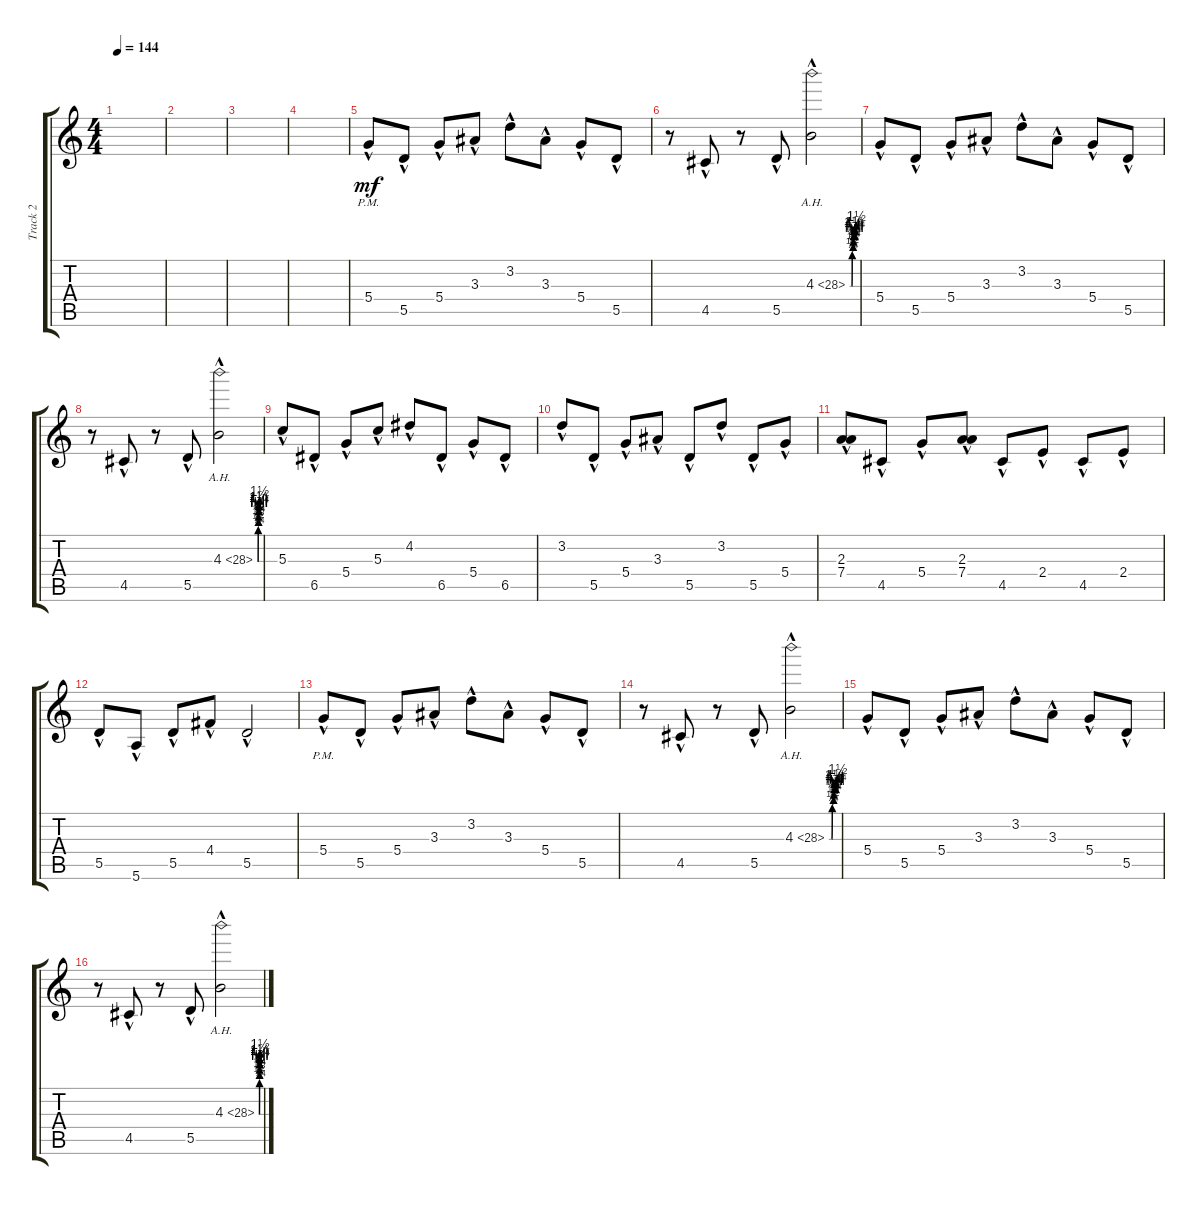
\track ("Track 2" "Track 2") {instrument distortionguitar}
\staff {score tabs}
\tuning (E4 B3 G3 D3 A2 E2) {hide}
\ts (4 4)
\tempo 144
\clef g2
\ks c
|
|
|
|
5.4{hac pm}.8{dy mf} 5.5{hac}.8 5.4{hac}.8 3.3{hac}.8 3.2{hac}.8 3.3{hac}.8 5.4{hac}.8 5.5{hac}.8 |
r.8 4.5{hac}.8 r.8 5.5{hac}.8 4.3{be (custom 0 0 6 0 9 0 15 0 18 0 21 1 23 1 26 1 28 1 30 2 32 3 34 4 36 5 41 4 44 3 47 4 50 5 55 5 60 6) ah 24 hac}.2 |
5.4{hac}.8 5.5{hac}.8 5.4{hac}.8 3.3{hac}.8 3.2{hac}.8 3.3{hac}.8 5.4{hac}.8 5.5{hac}.8 |
r.8 4.5{hac}.8 r.8 5.5{hac}.8 4.3{be (custom 0 0 6 0 9 0 15 0 18 0 21 1 23 1 26 1 28 1 30 2 32 3 34 4 36 5 41 4 44 3 47 4 50 5 55 5 60 6) ah 24 hac}.2 |
5.3{hac}.8 6.5{hac}.8 5.4{hac}.8 5.3{hac}.8 4.2{hac}.8 6.5{hac}.8 5.4{hac}.8 6.5{hac}.8 |
3.2{hac}.8 5.5{hac}.8 5.4{hac}.8 3.3{hac}.8 5.5{hac}.8 3.2{hac}.8 5.5{hac}.8 5.4{hac}.8 |
(2.3{hac} 7.4{hac}).8 4.5{hac}.8 5.4{hac}.8 (2.3{hac} 7.4{hac}).8 4.5{hac}.8 2.4{hac}.8 4.5{hac}.8 2.4{hac}.8 |
5.5{hac}.8 5.6{hac}.8 5.5{hac}.8 4.4{hac}.8 5.5{hac}.2 |
5.4{hac pm}.8 5.5{hac}.8 5.4{hac}.8 3.3{hac}.8 3.2{hac}.8 3.3{hac}.8 5.4{hac}.8 5.5{hac}.8 |
r.8 4.5{hac}.8 r.8 5.5{hac}.8 4.3{be (custom 0 0 6 0 9 0 15 0 18 0 21 1 23 1 26 1 28 1 30 2 32 3 34 4 36 5 41 4 44 3 47 4 50 5 55 5 60 6) ah 24 hac}.2 |
5.4{hac}.8 5.5{hac}.8 5.4{hac}.8 3.3{hac}.8 3.2{hac}.8 3.3{hac}.8 5.4{hac}.8 5.5{hac}.8 |
r.8 4.5{hac}.8 r.8 5.5{hac}.8 4.3{be (custom 0 0 6 0 9 0 15 0 18 0 21 1 23 1 26 1 28 1 30 2 32 3 34 4 36 5 41 4 44 3 47 4 50 5 55 5 60 6) ah 24 hac}.2
